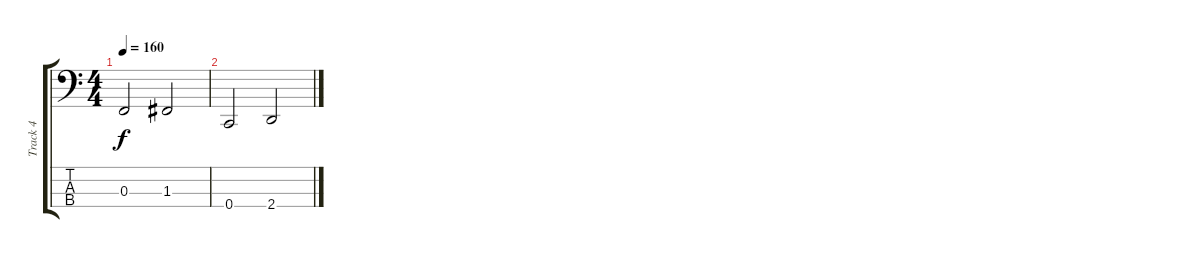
\track ("Track 4" "Track 4") {instrument electricbassfinger}
\staff {score tabs}
\tuning (Eb2 Bb1 F1 C1) {hide}
\ts (4 4)
\tempo 160
\clef f4
\ks c
0.3.2{dy f} 1.3.2 |
0.4.2 2.4.2
